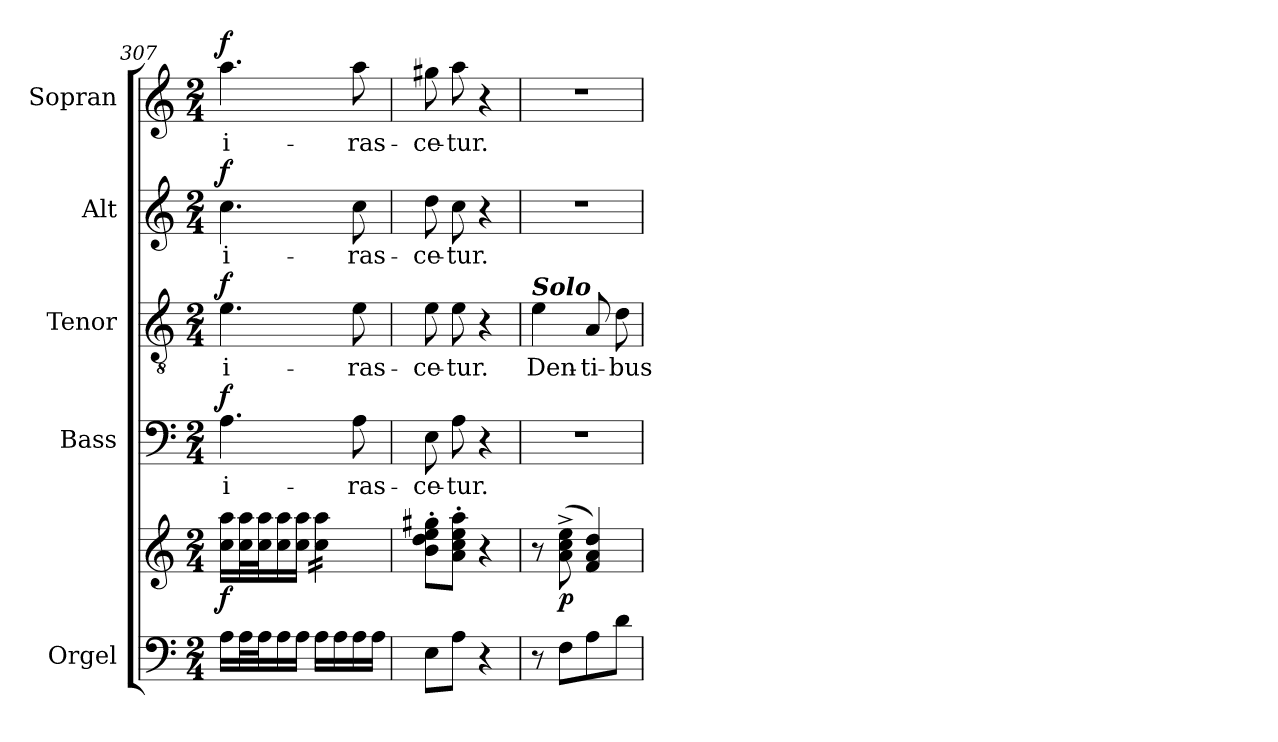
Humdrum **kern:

**kern	**kern	**dynam	**kern	**text	**dynam	**kern	**text	**dynam	**kern	**text	**dynam	**kern	**text	**dynam
*part5	*part5	*part5	*part4	*part4	*part4	*part3	*part3	*part3	*part2	*part2	*part2	*part1	*part1	*part1
*staff6	*staff5	*staff5/6	*staff4	*staff4	*staff4	*staff3	*staff3	*staff3	*staff2	*staff2	*staff2	*staff1	*staff1	*staff1
*I"Orgel	*	*	*I"Bass	*	*	*I"Tenor	*	*	*I"Alt	*	*	*I"Sopran	*	*
*I'Org.	*	*	*I'B.	*	*	*I'T.	*	*	*I'A.	*	*	*I'S.	*	*
*clefF4	*clefG2	*	*clefF4	*	*	*clefGv2	*	*	*clefG2	*	*	*clefG2	*	*
*k[]	*k[]	*	*k[]	*	*	*k[]	*	*	*k[]	*	*	*k[]	*	*
*C:	*C:	*	*C:	*	*	*C:	*	*	*C:	*	*	*C:	*	*
*M2/4	*M2/4	*	*M2/4	*	*	*M2/4	*	*	*M2/4	*	*	*M2/4	*	*
=307	=307	=307	=307	=307	=307	=307	=307	=307	=307	=307	=307	=307	=307	=307
!	!	!LO:DY:b	!	!LO:LY:b	!LO:DY:a	!	!LO:LY:b	!LO:DY:a	!	!LO:LY:b	!LO:DY:a	!	!LO:LY:b	!LO:DY:a
16A\LL	16cc\ 16aa\LL	f	4.A\	i-	f	4.e\	i-	f	4.cc\	i-	f	4.aa\	i-	f
32A\L	32cc\ 32aa\L	.	.	.	.	.	.	.	.	.	.	.	.	.
32A\J	32cc\ 32aa\J	.	.	.	.	.	.	.	.	.	.	.	.	.
16A\	16cc\ 16aa\	.	.	.	.	.	.	.	.	.	.	.	.	.
16A\JJ	16cc\ 16aa\JJ	.	.	.	.	.	.	.	.	.	.	.	.	.
*	*tremolo	*	*	*	*	*	*	*	*	*	*	*	*	*
16A\LL	16cc\ 16aa\LL	.	.	.	.	.	.	.	.	.	.	.	.	.
16A\	16cc\ 16aa\	.	.	.	.	.	.	.	.	.	.	.	.	.
!	!	!	!	!LO:LY:b	!	!	!LO:LY:b	!	!	!LO:LY:b	!	!	!LO:LY:b	!
16A\	16cc\ 16aa\	.	8A\	-ras-	.	8e\	-ras-	.	8cc\	-ras-	.	8aa\	-ras-	.
16A\JJ	16cc\ 16aa\JJ	.	.	.	.	.	.	.	.	.	.	.	.	.
*	*Xtremolo	*	*	*	*	*	*	*	*	*	*	*	*	*
=308	=308	=308	=308	=308	=308	=308	=308	=308	=308	=308	=308	=308	=308	=308
!	!	!	!	!LO:LY:b	!	!	!LO:LY:b	!	!	!LO:LY:b	!	!	!LO:LY:b	!
8E\L	8b\'> 8dd\'> 8ee\'> 8gg#X\'>L	.	8E\	-ce-	.	8e\	-ce-	.	8dd\	-ce-	.	8gg#X\	-ce-	.
!	!	!	!	!LO:LY:b	!	!	!LO:LY:b	!	!	!LO:LY:b	!	!	!LO:LY:b	!
8A\J	8a\'> 8cc\'> 8ee\'> 8aa\'>J	.	8A\	-tur.	.	8e\	-tur.	.	8cc\	-tur.	.	8aa\	-tur.	.
4r	4r	.	4r	.	.	4r	.	.	4r	.	.	4r	.	.
=309	=309	=309	=309	=309	=309	=309	=309	=309	=309	=309	=309	=309	=309	=309
!	!	!	!	!	!	!LO:TX:a:Bi:t=Solo	!	!	!	!	!	!	!	!
!	!	!	!	!	!	!	!LO:LY:b	!	!	!	!	!	!	!
8r	8r	.	2r	.	.	4e\	Den-	.	2r	.	.	2r	.	.
!	!	!LO:DY:b	!	!	!	!	!	!	!	!	!	!	!	!
8F\L	(>8a\^> 8cc\^> 8ee\^>	p	.	.	.	.	.	.	.	.	.	.	.	.
!	!	!	!	!	!	!	!LO:LY:b	!	!	!	!	!	!	!
8A\	4f/ 4a/ 4dd/)	.	.	.	.	8A/	-ti-	.	.	.	.	.	.	.
!	!	!	!	!	!	!	!LO:LY:b	!	!	!	!	!	!	!
8d\J	.	.	.	.	.	8d\	-bus	.	.	.	.	.	.	.
=	=	=	=	=	=	=	=	=	=	=	=	=	=	=
*-	*-	*-	*-	*-	*-	*-	*-	*-	*-	*-	*-	*-	*-	*-
